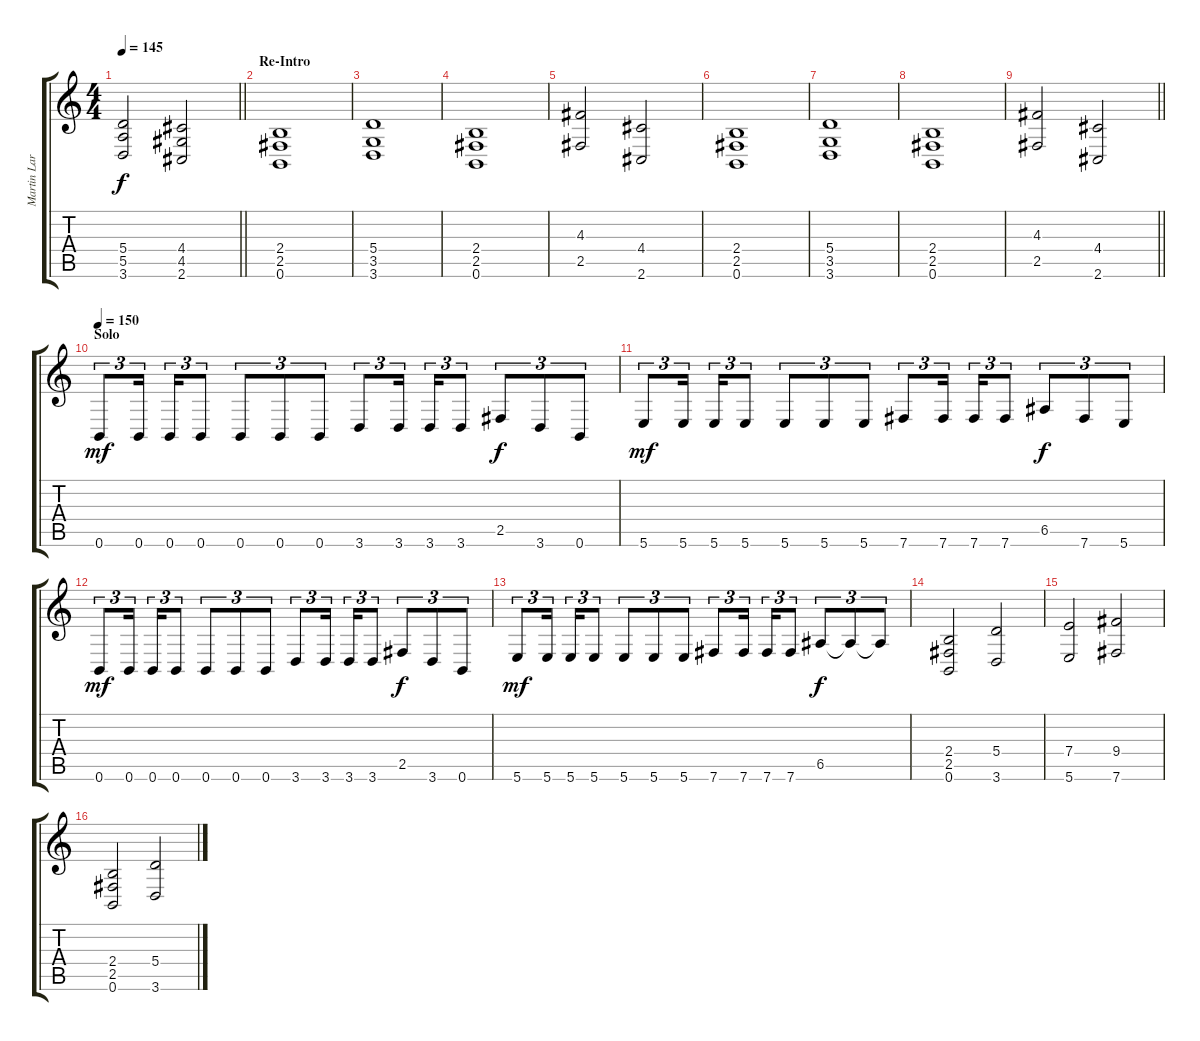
\track ("Martin Larsson" "Martin Lar") {instrument distortionguitar}
\staff {score tabs}
\tuning (B3 Gb3 D3 A2 E2 B1) {hide}
\ts (4 4)
\tempo 145
\clef g2
\barLineRight lightlight
\ks c
(5.4 5.5 3.6).2{dy f} (4.4 4.5 2.6).2 |
\section ("" "Re-Intro")
(2.4 2.5 0.6).1 |
(5.4 3.5 3.6).1 |
(2.4 2.5 0.6).1 |
(4.3 2.5).2 (4.4 2.6).2 |
(2.4 2.5 0.6).1 |
(5.4 3.5 3.6).1 |
(2.4 2.5 0.6).1 |
\barLineRight lightlight
(4.3 2.5).2 (4.4 2.6).2 |
\section ("" "Solo")
\tempo 150
0.6.8{tu (3 2) dy mf volume 12} 0.6.16{tu (3 2) beam splitsecondary} 0.6.16{tu (3 2)} 0.6.8{tu (3 2)} 0.6.8{tu (3 2)} 0.6.8{tu (3 2)} 0.6.8{tu (3 2)} 3.6.8{tu (3 2)} 3.6.16{tu (3 2) beam splitsecondary} 3.6.16{tu (3 2)} 3.6.8{tu (3 2)} 2.5.8{tu (3 2) dy f} 3.6.8{tu (3 2)} 0.6.8{tu (3 2)} |
5.6.8{tu (3 2) dy mf} 5.6.16{tu (3 2) beam splitsecondary} 5.6.16{tu (3 2)} 5.6.8{tu (3 2)} 5.6.8{tu (3 2)} 5.6.8{tu (3 2)} 5.6.8{tu (3 2)} 7.6.8{tu (3 2)} 7.6.16{tu (3 2) beam splitsecondary} 7.6.16{tu (3 2)} 7.6.8{tu (3 2)} 6.5.8{tu (3 2) dy f} 7.6.8{tu (3 2)} 5.6.8{tu (3 2)} |
0.6.8{tu (3 2) dy mf} 0.6.16{tu (3 2) beam splitsecondary} 0.6.16{tu (3 2)} 0.6.8{tu (3 2)} 0.6.8{tu (3 2)} 0.6.8{tu (3 2)} 0.6.8{tu (3 2)} 3.6.8{tu (3 2)} 3.6.16{tu (3 2) beam splitsecondary} 3.6.16{tu (3 2)} 3.6.8{tu (3 2)} 2.5.8{tu (3 2) dy f} 3.6.8{tu (3 2)} 0.6.8{tu (3 2)} |
5.6.8{tu (3 2) dy mf} 5.6.16{tu (3 2) beam splitsecondary} 5.6.16{tu (3 2)} 5.6.8{tu (3 2)} 5.6.8{tu (3 2)} 5.6.8{tu (3 2)} 5.6.8{tu (3 2)} 7.6.8{tu (3 2)} 7.6.16{tu (3 2) beam splitsecondary} 7.6.16{tu (3 2)} 7.6.8{tu (3 2)} 6.5.8{tu (3 2) dy f} 6.5{t}.8{tu (3 2)} 6.5{t}.8{tu (3 2)} |
(2.4 2.5 0.6).2 (5.4 3.6).2 |
(7.4 5.6).2 (9.4 7.6).2 |
(2.4 2.5 0.6).2 (5.4 3.6).2
